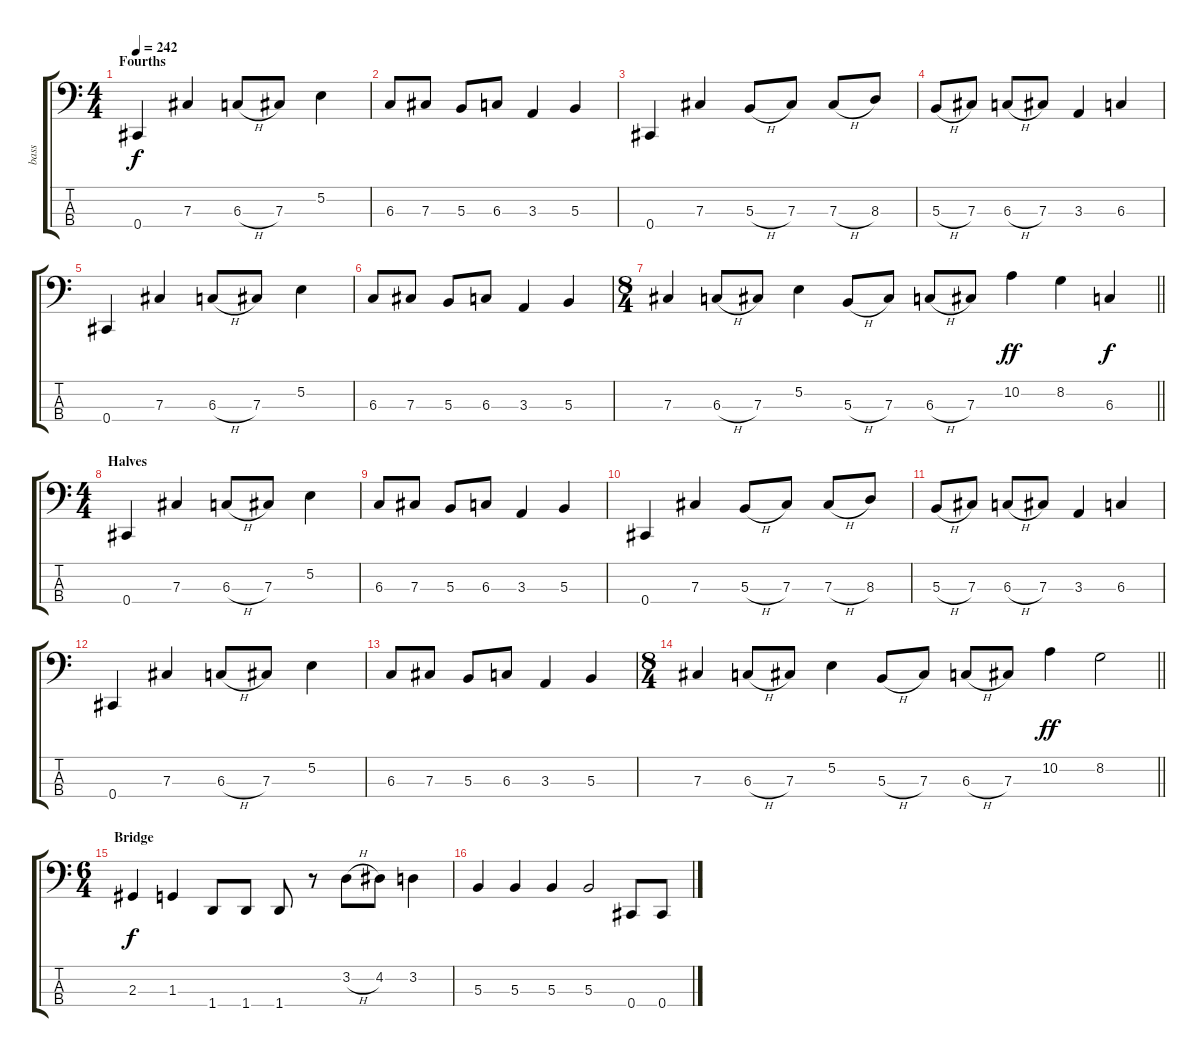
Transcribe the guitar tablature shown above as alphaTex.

\track ("bass" "bass") {instrument electricbasspick}
\staff {score tabs}
\tuning (E2 B1 Gb1 Db1) {hide}
\ts (4 4)
\section ("" "Fourths")
\tempo 242
\clef f4
\ks c
0.4.4{dy f} 7.3.4 6.3{h}.8 7.3.8 5.2.4 |
6.3.8 7.3.8 5.3.8 6.3.8 3.3.4 5.3.4 |
0.4.4 7.3.4 5.3{h}.8 7.3.8 7.3{h}.8 8.3.8 |
5.3{h}.8 7.3.8 6.3{h}.8 7.3.8 3.3.4 6.3.4 |
0.4.4 7.3.4 6.3{h}.8 7.3.8 5.2.4 |
6.3.8 7.3.8 5.3.8 6.3.8 3.3.4 5.3.4 |
\ts (8 4)
\barLineRight lightlight
7.3.4 6.3{h}.8 7.3.8 5.2.4 5.3{h}.8 7.3.8 6.3{h}.8 7.3.8 10.2.4{dy ff} 8.2.4 6.3.4{dy f} |
\ts (4 4)
\section ("" "Halves")
0.4.4 7.3.4 6.3{h}.8 7.3.8 5.2.4 |
6.3.8 7.3.8 5.3.8 6.3.8 3.3.4 5.3.4 |
0.4.4 7.3.4 5.3{h}.8 7.3.8 7.3{h}.8 8.3.8 |
5.3{h}.8 7.3.8 6.3{h}.8 7.3.8 3.3.4 6.3.4 |
0.4.4 7.3.4 6.3{h}.8 7.3.8 5.2.4 |
6.3.8 7.3.8 5.3.8 6.3.8 3.3.4 5.3.4 |
\ts (8 4)
\barLineRight lightlight
7.3.4 6.3{h}.8 7.3.8 5.2.4 5.3{h}.8 7.3.8 6.3{h}.8 7.3.8 10.2.4{dy ff} 8.2.2 |
\ts (6 4)
\section ("" "Bridge")
2.3.4{dy f} 1.3.4 1.4.8 1.4.8 1.4.8 r.8 3.2{h}.8 4.2.8 3.2.4 |
5.3.4 5.3.4 5.3.4 5.3.2 0.4.8 0.4.8
